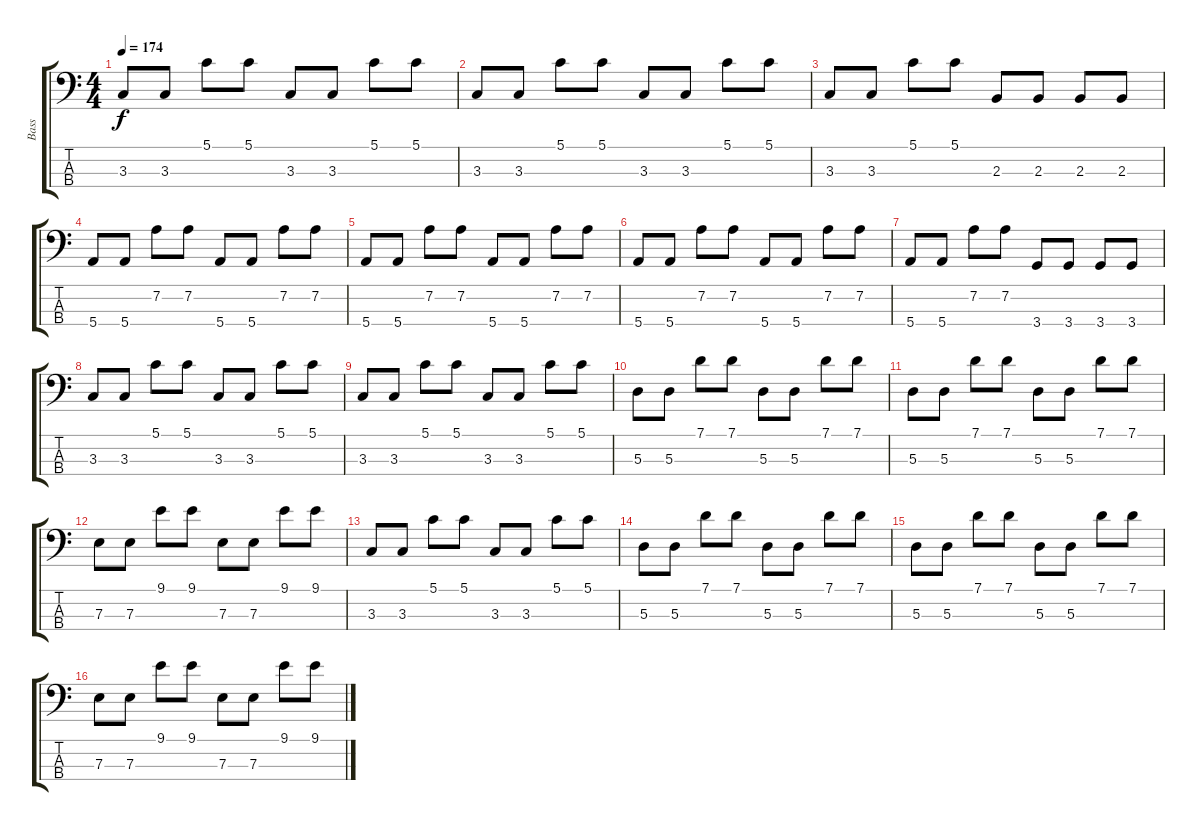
\track ("Bass" "Bass") {instrument electricbassfinger}
\staff {score tabs}
\tuning (G2 D2 A1 E1) {hide}
\ts (4 4)
\tempo 174
\clef f4
\ks c
3.3.8{dy f} 3.3.8 5.1.8 5.1.8 3.3.8 3.3.8 5.1.8 5.1.8 |
3.3.8 3.3.8 5.1.8 5.1.8 3.3.8 3.3.8 5.1.8 5.1.8 |
3.3.8 3.3.8 5.1.8 5.1.8 2.3.8 2.3.8 2.3.8 2.3.8 |
5.4.8 5.4.8 7.2.8 7.2.8 5.4.8 5.4.8 7.2.8 7.2.8 |
5.4.8 5.4.8 7.2.8 7.2.8 5.4.8 5.4.8 7.2.8 7.2.8 |
5.4.8 5.4.8 7.2.8 7.2.8 5.4.8 5.4.8 7.2.8 7.2.8 |
5.4.8 5.4.8 7.2.8 7.2.8 3.4.8 3.4.8 3.4.8 3.4.8 |
3.3.8 3.3.8 5.1.8 5.1.8 3.3.8 3.3.8 5.1.8 5.1.8 |
3.3.8 3.3.8 5.1.8 5.1.8 3.3.8 3.3.8 5.1.8 5.1.8 |
5.3.8 5.3.8 7.1.8 7.1.8 5.3.8 5.3.8 7.1.8 7.1.8 |
5.3.8 5.3.8 7.1.8 7.1.8 5.3.8 5.3.8 7.1.8 7.1.8 |
7.3.8 7.3.8 9.1.8 9.1.8 7.3.8 7.3.8 9.1.8 9.1.8 |
3.3.8 3.3.8 5.1.8 5.1.8 3.3.8 3.3.8 5.1.8 5.1.8 |
5.3.8 5.3.8 7.1.8 7.1.8 5.3.8 5.3.8 7.1.8 7.1.8 |
5.3.8 5.3.8 7.1.8 7.1.8 5.3.8 5.3.8 7.1.8 7.1.8 |
7.3.8 7.3.8 9.1.8 9.1.8 7.3.8 7.3.8 9.1.8 9.1.8
